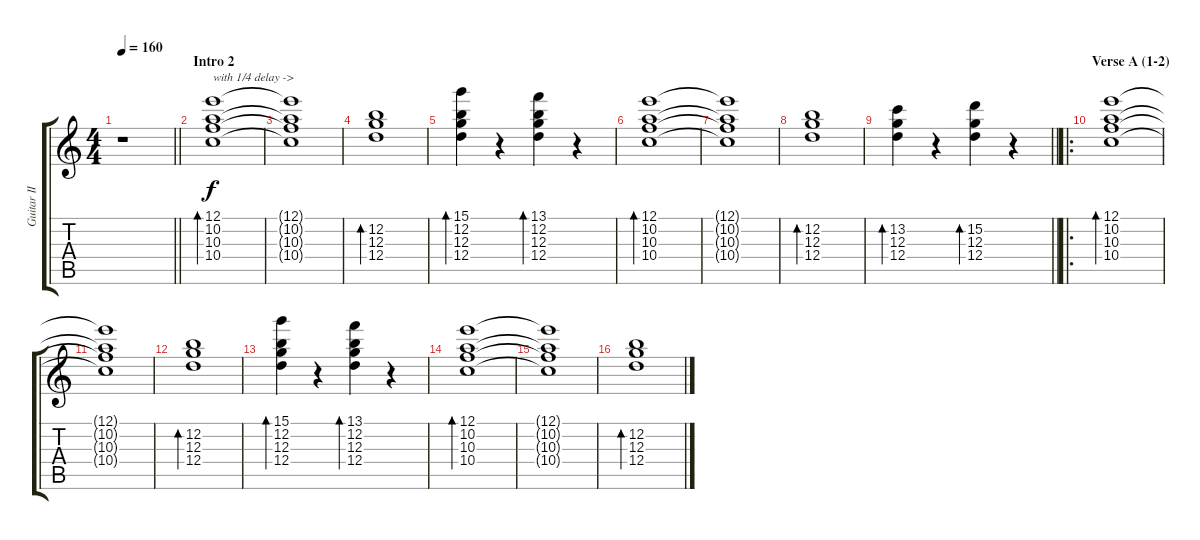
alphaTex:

\track ("Guitar II (Aiji)" "Guitar II ") {instrument electricguitarjazz}
\staff {score tabs}
\tuning (E4 B3 G3 D3 A2 E2) {hide}
\ts (4 4)
\tempo 160
\clef g2
\barLineRight lightlight
\ks c
r.1{dy f} |
\section ("" "Intro 2")
(12.1 10.2 10.3 10.4).1{bd 120 txt "with 1/4 delay ->"} |
(12.1{t} 10.2{t} 10.3{t} 10.4{t}).1 |
(12.2 12.3 12.4).1{bd 120} |
(15.1 12.2 12.3 12.4).4{bd 120} r.4 (13.1 12.2 12.3 12.4).4{bd 120} r.4 |
(12.1 10.2 10.3 10.4).1{bd 120} |
(12.1{t} 10.2{t} 10.3{t} 10.4{t}).1 |
(12.2 12.3 12.4).1{bd 120} |
\barLineRight lightlight
(13.2 12.3 12.4).4{bd 120} r.4 (15.2 12.3 12.4).4{bd 120} r.4 |
\ro
\section ("" "Verse A (1-2)")
(12.1 10.2 10.3 10.4).1{bd 120} |
(12.1{t} 10.2{t} 10.3{t} 10.4{t}).1 |
(12.2 12.3 12.4).1{bd 120} |
(15.1 12.2 12.3 12.4).4{bd 120} r.4 (13.1 12.2 12.3 12.4).4{bd 120} r.4 |
(12.1 10.2 10.3 10.4).1{bd 120} |
(12.1{t} 10.2{t} 10.3{t} 10.4{t}).1 |
(12.2 12.3 12.4).1{bd 120}
